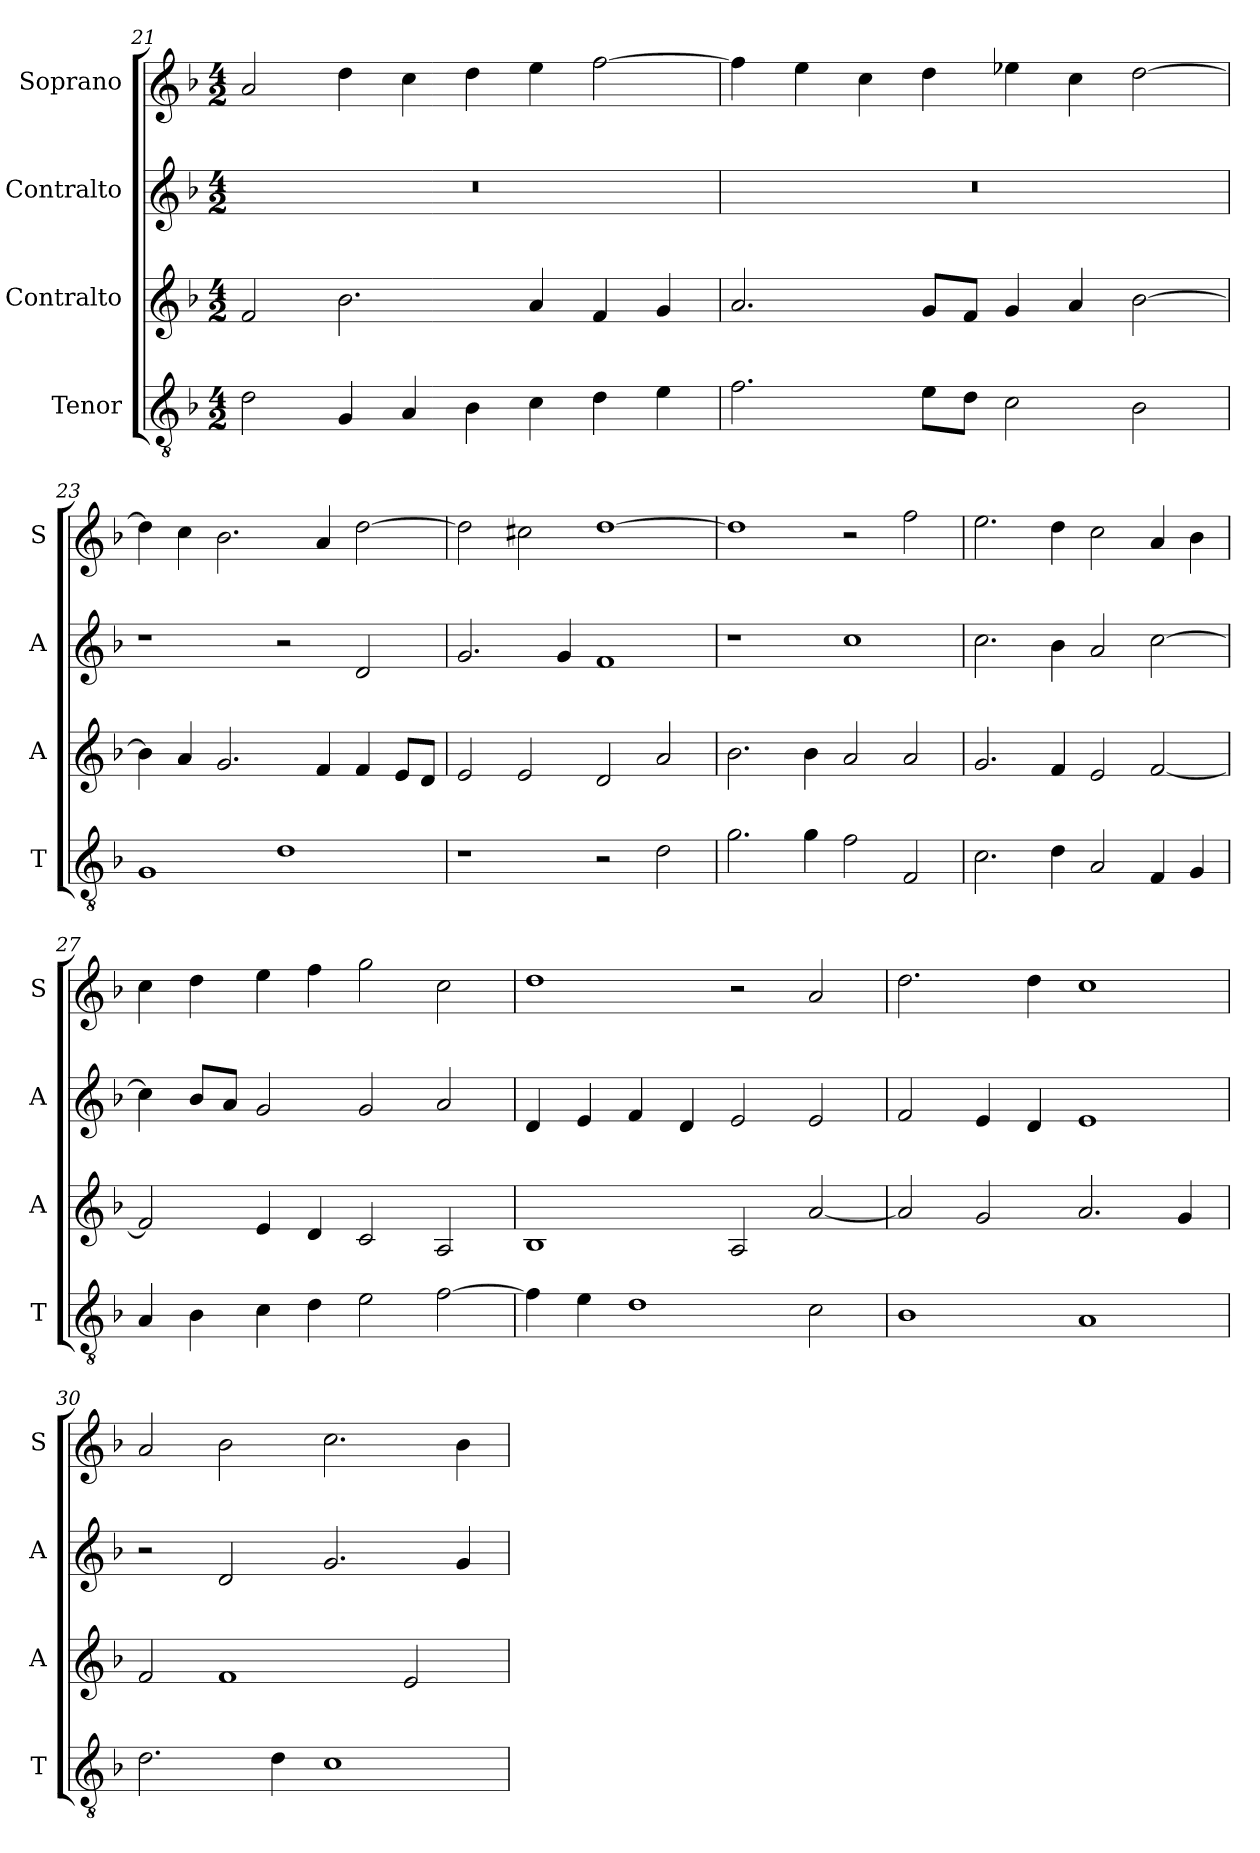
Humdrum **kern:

**kern	**kern	**kern	**kern
*part4	*part3	*part2	*part1
*staff4	*staff3	*staff2	*staff1
*I"Tenor	*I"Contralto	*I"Contralto	*I"Soprano
*I'T	*I'A	*I'A	*I'S
*clefGv2	*clefG2	*clefG2	*clefG2
*k[b-]	*k[b-]	*k[b-]	*k[b-]
*G:dor	*G:dor	*G:dor	*G:dor
*M4/2	*M4/2	*M4/2	*M4/2
=21	=21	=21	=21
2d	2f	0r	2a
4G	2.b-	.	4dd
4A	.	.	4cc
4B-	.	.	4dd
4c	4a	.	4ee
4d	4f	.	[2ff
4e	4g	.	.
=22	=22	=22	=22
2.f	2.a	0r	4ff]
.	.	.	4ee
.	.	.	4cc
8e\L	8g/L	.	4dd
8d\J	8f/J	.	.
2c	4g	.	4ee-X
.	4a	.	4cc
2B-	[2b-	.	[2dd
=23	=23	=23	=23
1G	4b-]	1r	4dd]
.	4a	.	4cc
.	2.g	.	2.b-
1d	.	2r	.
.	4f	.	4a
.	4f	2d	[2dd
.	8e/L	.	.
.	8d/J	.	.
=24	=24	=24	=24
1r	2e	2.g	2dd]
.	2e	.	2cc#X
.	.	4g	.
2r	2d	1f	[1dd
2d	2a	.	.
=25	=25	=25	=25
2.g	2.b-	1r	1dd]
4g	4b-	.	.
2f	2a	1cc	2r
2F	2a	.	2ff
=26	=26	=26	=26
2.c	2.g	2.cc	2.ee
4d	4f	4b-	4dd
2A	2e	2a	2cc
4F	[2f	[2cc	4a
4G	.	.	4b-
=27	=27	=27	=27
4A	2f]	4cc]	4cc
4B-	.	8b-/L	4dd
.	.	8a/J	.
4c	4e	2g	4ee
4d	4d	.	4ff
2e	2c	2g	2gg
[2f	2A	2a	2cc
=28	=28	=28	=28
4f]	1B-	4d	1dd
4e	.	4e	.
1d	.	4f	.
.	.	4d	.
.	2A	2e	2r
2c	[2a	2e	2a
=29	=29	=29	=29
1B-	2a]	2f	2.dd
.	2g	4e	.
.	.	4d	4dd
1A	2.a	1e	1cc
.	4g	.	.
=30	=30	=30	=30
2.d	2f	2r	2a
.	1f	2d	2b-
4d	.	.	.
1c	.	2.g	2.cc
.	2e	.	.
.	.	4g	4b-
=	=	=	=
*-	*-	*-	*-
